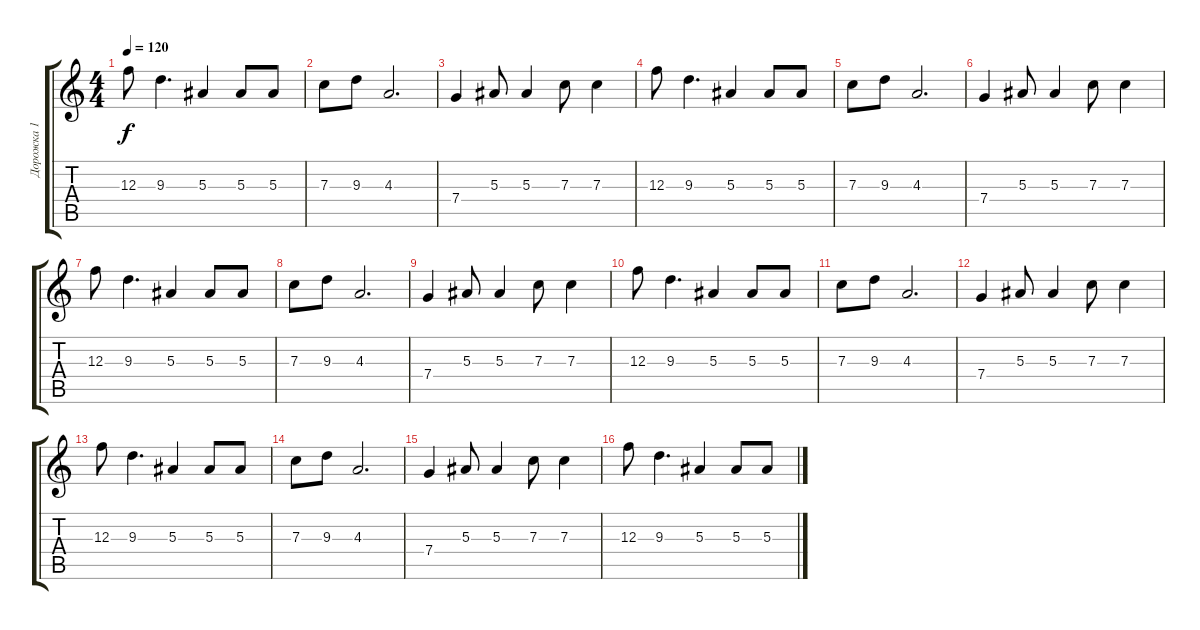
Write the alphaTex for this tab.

\track ("Дорожка 1" "Дорожка 1") {instrument distortionguitar}
\staff {score tabs}
\tuning (D4 A3 F3 C3 G2 D2) {hide}
\ts (4 4)
\tempo 120
\clef g2
\ks c
12.3.8{dy f} 9.3.4{d} 5.3.4 5.3.8 5.3.8 |
7.3.8 9.3.8 4.3.2{d} |
7.4.4 5.3.8 5.3.4 7.3.8 7.3.4 |
12.3.8 9.3.4{d} 5.3.4 5.3.8 5.3.8 |
7.3.8 9.3.8 4.3.2{d} |
7.4.4 5.3.8 5.3.4 7.3.8 7.3.4 |
12.3.8 9.3.4{d} 5.3.4 5.3.8 5.3.8 |
7.3.8 9.3.8 4.3.2{d} |
7.4.4 5.3.8 5.3.4 7.3.8 7.3.4 |
12.3.8 9.3.4{d} 5.3.4 5.3.8 5.3.8 |
7.3.8 9.3.8 4.3.2{d} |
7.4.4 5.3.8 5.3.4 7.3.8 7.3.4 |
12.3.8 9.3.4{d} 5.3.4 5.3.8 5.3.8 |
7.3.8 9.3.8 4.3.2{d} |
7.4.4 5.3.8 5.3.4 7.3.8 7.3.4 |
12.3.8 9.3.4{d} 5.3.4 5.3.8 5.3.8
